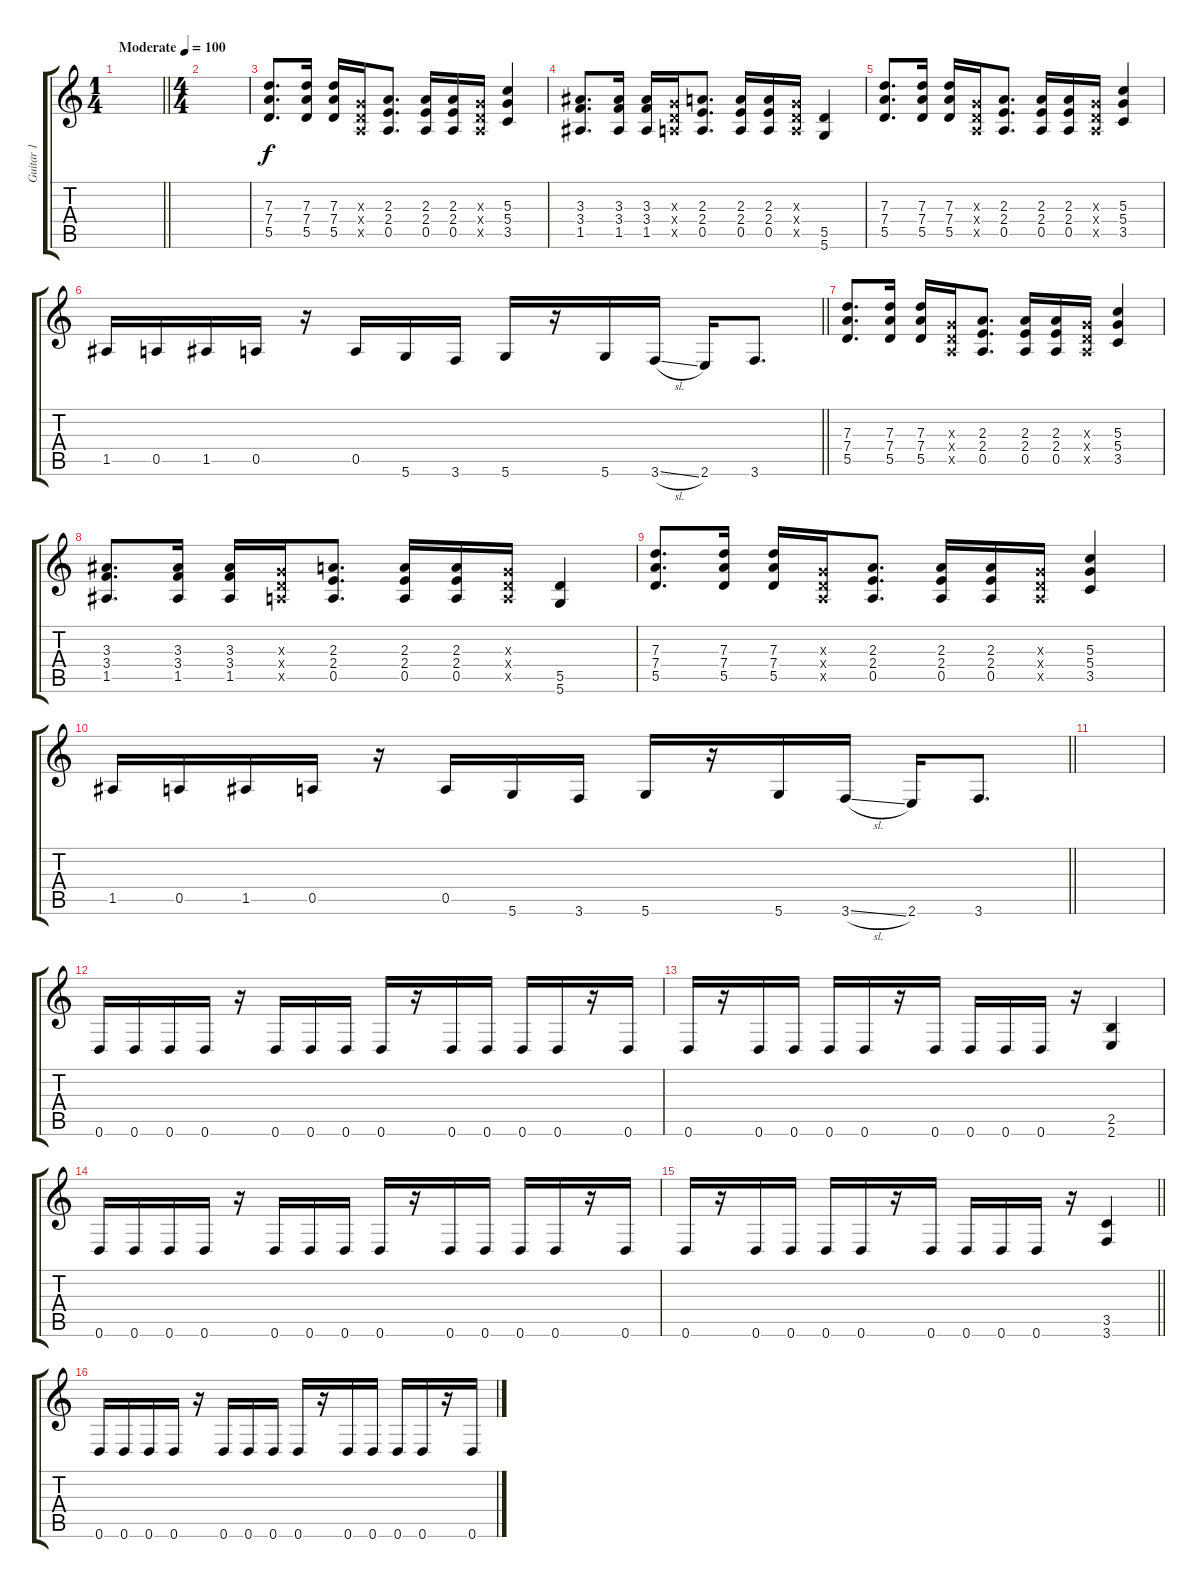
\track ("Guitar 1" "Guitar 1") {instrument distortionguitar}
\staff {score tabs}
\tuning (E4 B3 G3 D3 A2 D2) {hide}
\ts (1 4)
\tempo (100 "Moderate")
\clef g2
\barLineRight lightlight
\ks c
|
\ts (4 4)
|
(7.3 7.4 5.5).8{d} (7.3 7.4 5.5).16 (7.3 7.4 5.5).16 (0.3{x} 0.4{x} 0.5{x}).16 (2.3 2.4 0.5).8{d} (2.3 2.4 0.5).16 (2.3 2.4 0.5).16 (0.3{x} 0.4{x} 0.5{x}).16 (5.3 5.4 3.5).4 |
(3.3 3.4 1.5).8{d} (3.3 3.4 1.5).16 (3.3 3.4 1.5).16 (0.3{x} 0.4{x} 0.5{x}).16 (2.3 2.4 0.5).8{d} (2.3 2.4 0.5).16 (2.3 2.4 0.5).16 (0.3{x} 0.4{x} 0.5{x}).16 (5.5 5.6).4 |
(7.3 7.4 5.5).8{d} (7.3 7.4 5.5).16 (7.3 7.4 5.5).16 (0.3{x} 0.4{x} 0.5{x}).16 (2.3 2.4 0.5).8{d} (2.3 2.4 0.5).16 (2.3 2.4 0.5).16 (0.3{x} 0.4{x} 0.5{x}).16 (5.3 5.4 3.5).4 |
\barLineRight lightlight
1.5.16 0.5.16 1.5.16 0.5.16 r.16 0.5.16 5.6.16 3.6.16 5.6.16 r.16 5.6.16 3.6{sl}.16 2.6.16 3.6.8{d} |
(7.3 7.4 5.5).8{d} (7.3 7.4 5.5).16 (7.3 7.4 5.5).16 (0.3{x} 0.4{x} 0.5{x}).16 (2.3 2.4 0.5).8{d} (2.3 2.4 0.5).16 (2.3 2.4 0.5).16 (0.3{x} 0.4{x} 0.5{x}).16 (5.3 5.4 3.5).4 |
(3.3 3.4 1.5).8{d} (3.3 3.4 1.5).16 (3.3 3.4 1.5).16 (0.3{x} 0.4{x} 0.5{x}).16 (2.3 2.4 0.5).8{d} (2.3 2.4 0.5).16 (2.3 2.4 0.5).16 (0.3{x} 0.4{x} 0.5{x}).16 (5.5 5.6).4 |
(7.3 7.4 5.5).8{d} (7.3 7.4 5.5).16 (7.3 7.4 5.5).16 (0.3{x} 0.4{x} 0.5{x}).16 (2.3 2.4 0.5).8{d} (2.3 2.4 0.5).16 (2.3 2.4 0.5).16 (0.3{x} 0.4{x} 0.5{x}).16 (5.3 5.4 3.5).4 |
\barLineRight lightlight
1.5.16 0.5.16 1.5.16 0.5.16 r.16 0.5.16 5.6.16 3.6.16 5.6.16 r.16 5.6.16 3.6{sl}.16 2.6.16 3.6.8{d} |
|
0.6.16 0.6.16 0.6.16 0.6.16 r.16 0.6.16 0.6.16 0.6.16 0.6.16 r.16 0.6.16 0.6.16 0.6.16 0.6.16 r.16 0.6.16 |
0.6.16 r.16 0.6.16 0.6.16 0.6.16 0.6.16 r.16 0.6.16 0.6.16 0.6.16 0.6.16 r.16 (2.5 2.6).4 |
0.6.16 0.6.16 0.6.16 0.6.16 r.16 0.6.16 0.6.16 0.6.16 0.6.16 r.16 0.6.16 0.6.16 0.6.16 0.6.16 r.16 0.6.16 |
\barLineRight lightlight
0.6.16 r.16 0.6.16 0.6.16 0.6.16 0.6.16 r.16 0.6.16 0.6.16 0.6.16 0.6.16 r.16 (3.5 3.6).4 |
0.6.16 0.6.16 0.6.16 0.6.16 r.16 0.6.16 0.6.16 0.6.16 0.6.16 r.16 0.6.16 0.6.16 0.6.16 0.6.16 r.16 0.6.16
